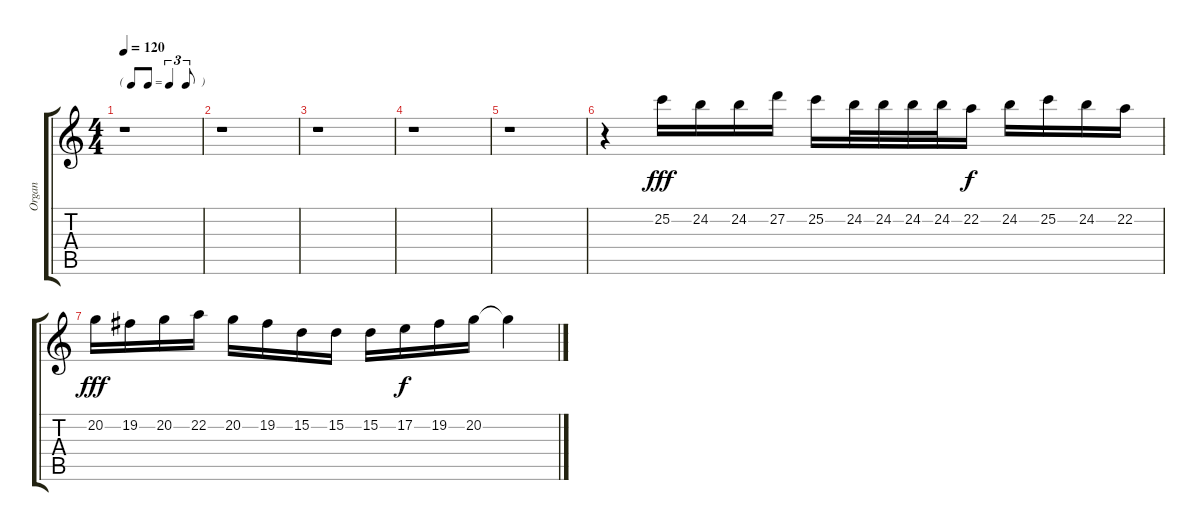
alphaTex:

\track ("Organ" "Organ") {instrument fx3crystal}
\staff {score tabs}
\tuning (E4 B3 G3 D3 A2 E2) {hide}
\ts (4 4)
\tf triplet8th
\tempo 120
\clef g2
\ks c
r.1{dy f} |
r.1 |
r.1 |
r.1 |
r.1 |
r.4 25.2.16{dy fff volume 11 instrument tinklebell} 24.2.16 24.2.16 27.2.16 25.2.16 24.2.32 24.2.32 24.2.32 24.2.32 22.2.16{dy f} 24.2.16 25.2.16 24.2.16 22.2.16 |
20.2.16{dy fff instrument tinklebell} 19.2.16 20.2.16 22.2.16 20.2.16 19.2.16 15.2.16 15.2.16 15.2.16 17.2.16{dy f} 19.2.16 20.2.16 20.2{t}.4
